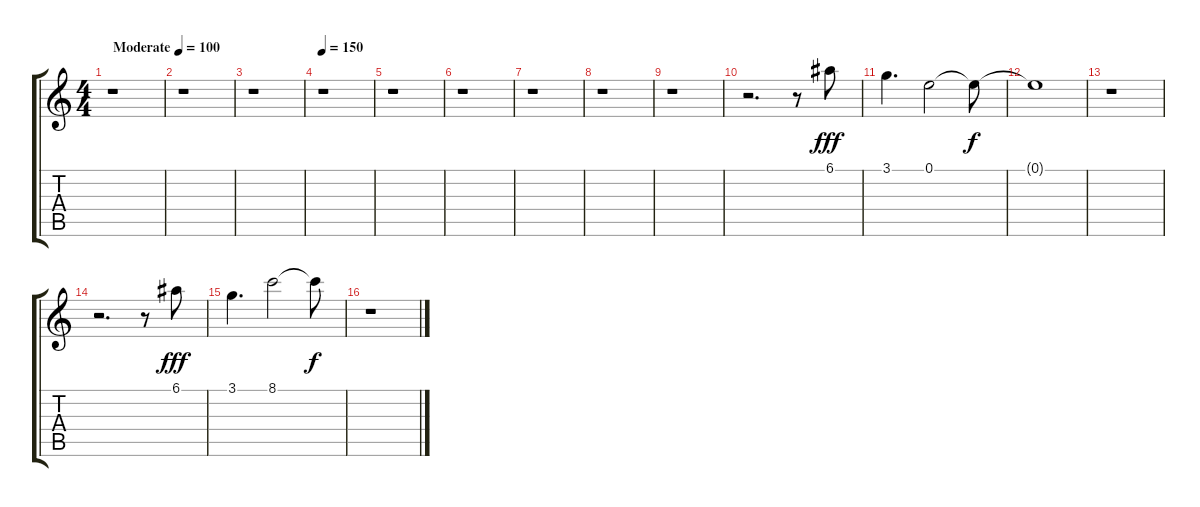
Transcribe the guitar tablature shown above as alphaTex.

\track "" {instrument guitarharmonics}
\staff {score tabs}
\tuning (E4 B3 G3 D3 A2 E2) {hide}
\ts (4 4)
\tempo (100 "Moderate")
\clef g2
\ks c
r.1{dy fff instrument guitarharmonics} |
r.1 |
r.1 |
\tempo 150
r.1 |
r.1 |
r.1 |
r.1 |
r.1 |
r.1 |
r.2{d} r.8 6.1.8 |
3.1.4{d} 0.1.2 0.1{t}.8{dy f} |
0.1{t}.1 |
r.1 |
r.2{d} r.8 6.1.8{dy fff} |
3.1.4{d} 8.1.2 8.1{t}.8{dy f} |
r.1
